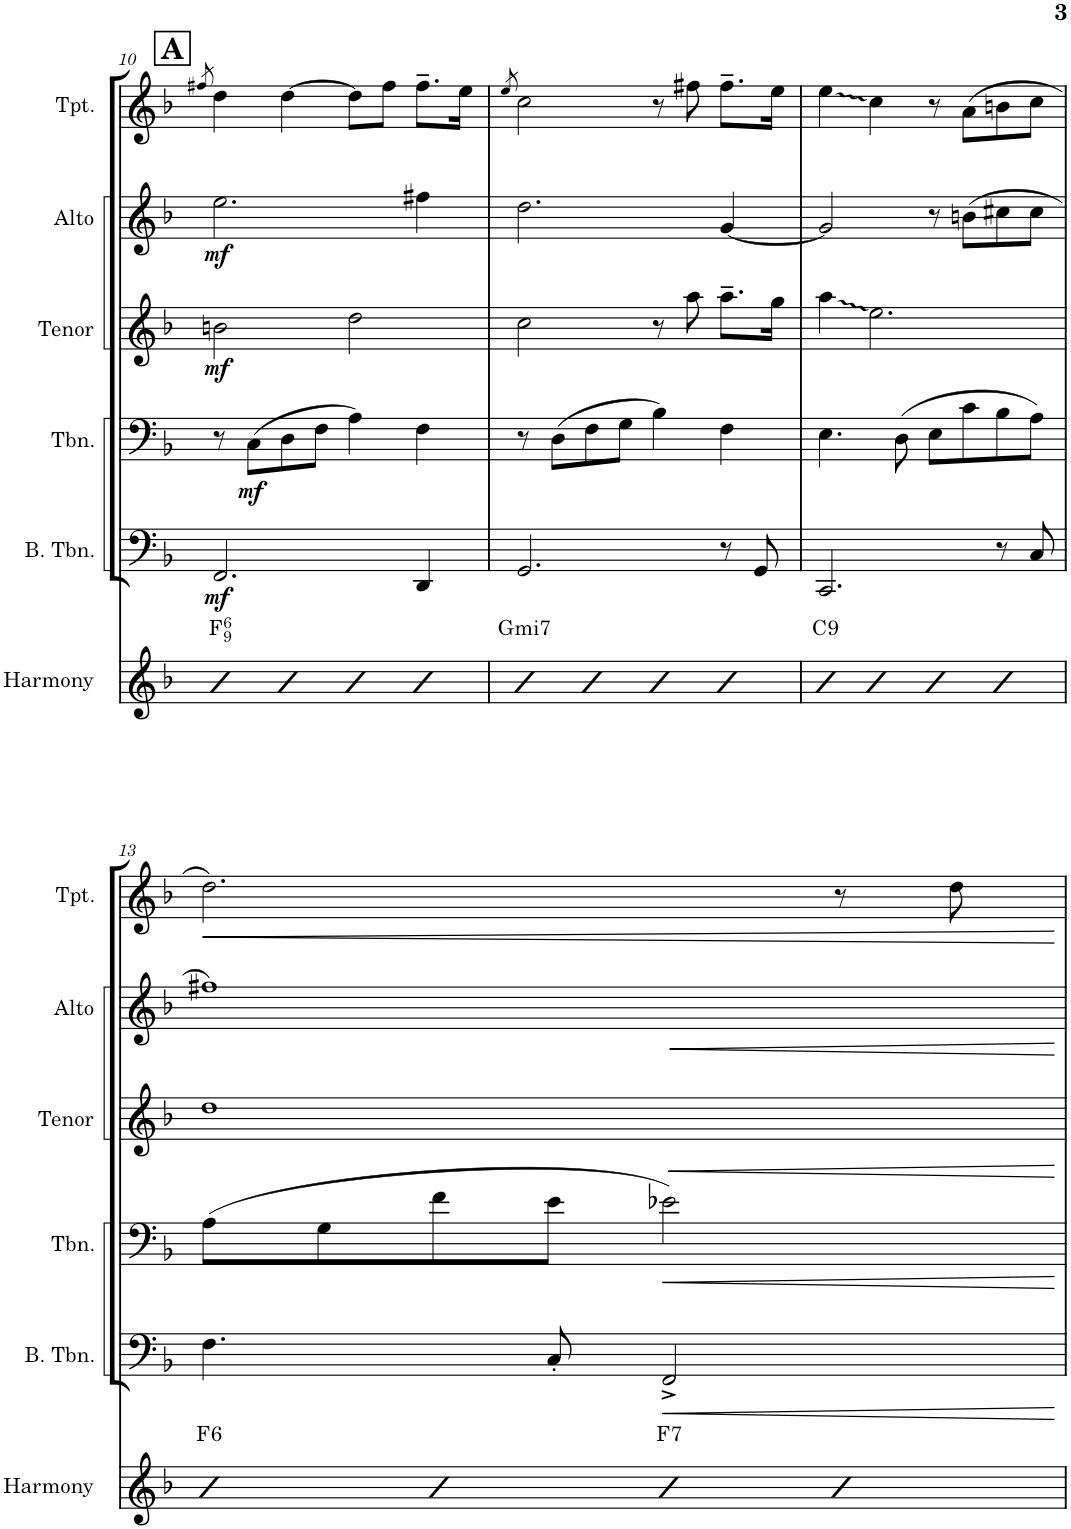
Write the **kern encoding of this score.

**kern	**harte	**kern	**dynam	**kern	**dynam	**kern	**dynam	**kern	**dynam	**kern	**dynam
*part6	*part6	*part5	*part5	*part4	*part4	*part3	*part3	*part2	*part2	*part1	*part1
*staff6	*	*staff5	*staff5	*staff4	*staff4	*staff3	*staff3	*staff2	*staff2	*staff1	*staff1
*I"Harmony	*	*I"Bass Trombone	*	*I"Trombone	*	*I"Tenor Sax	*	*I"Alto Sax	*	*I"(Solo) Trumpet	*
*I'Harmony	*	*I'B. Tbn.	*	*I'Tbn.	*	*I'Tenor	*	*I'Alto	*	*I'Tpt.	*
!!LO:PB:g=z
*clefG2	*	*clefF4	*	*clefF4	*	*clefG2	*	*clefG2	*	*clefG2	*
*	*	*	*	*	*	*Trd8c14	*	*Trd5c9	*	*Trd1c2	*
*k[b-]	*	*k[b-]	*	*k[b-]	*	*k[b-]	*	*k[b-]	*	*k[b-]	*
*M4/4	*	*M4/4	*	*M4/4	*	*M4/4	*	*M4/4	*	*M4/4	*
!!LO:REH:place=s1:a:B:cj:fs=14:t=A
=10	=10	=10	=10	=10	=10	=10	=10	=10	=10	=10	=10
.	.	.	.	.	.	.	.	.	.	8qff#X/	.
!	!LO:H:kt=6	!	!LO:DY:b	!	!	!	!LO:DY:b	!	!LO:DY:b	!	!
4b-	F:maj6(9)	2.FF/	mf	8r	.	2bn\	mf	2.ee\	mf	4dd\	.
!	!	!	!	!	!LO:DY:b	!	!	!	!	!	!
.	.	.	.	(8C\L	mf	.	.	.	.	.	.
4b-	.	.	.	8D\	.	.	.	.	.	[4dd\	.
.	.	.	.	8F\J	.	.	.	.	.	.	.
4b-	.	.	.	4A\)	.	2dd\	.	.	.	8dd\L]	.
.	.	.	.	.	.	.	.	.	.	8ff#\J	.
4b-	.	4DD/	.	4F\	.	.	.	4ff#X\	.	8.ff#~\L	.
.	.	.	.	.	.	.	.	.	.	16ee\Jk	.
=11	=11	=11	=11	=11	=11	=11	=11	=11	=11	=11	=11
.	.	.	.	.	.	.	.	.	.	8qee/	.
!	!LO:H:kt=mi7	!	!	!	!	!	!	!	!	!	!
4b-	G:min7	2.GG/	.	8r	.	2cc\	.	2.dd\	.	2cc\	.
.	.	.	.	(8D\L	.	.	.	.	.	.	.
4b-	.	.	.	8F\	.	.	.	.	.	.	.
.	.	.	.	8G\J	.	.	.	.	.	.	.
4b-	.	.	.	4B-\)	.	8r	.	.	.	8r	.
.	.	.	.	.	.	8aa\	.	.	.	8ff#X\	.
4b-	.	8r	.	4F\	.	8.aa~\L	.	[4g/	.	8.ff#~\L	.
.	.	8GG/	.	.	.	.	.	.	.	.	.
.	.	.	.	.	.	16gg\Jk	.	.	.	16ee\Jk	.
=12	=12	=12	=12	=12	=12	=12	=12	=12	=12	=12	=12
!	!LO:H:kt=9	!	!	!	!	!	!	!	!	!	!
4b-	C:9	2.CC/	.	4.E\	.	4aa\	.	2g/]	.	4ee\	.
4b-	.	.	.	.	.	2.ee\	.	.	.	4cc\	.
.	.	.	.	(8D\	.	.	.	.	.	.	.
4b-	.	.	.	8E\L	.	.	.	8r	.	8r	.
.	.	.	.	8c\	.	.	.	(8bn\L	.	(8a\L	.
4b-	.	8r	.	8B-\	.	.	.	8cc#X\	.	8bn\	.
.	.	8C/	.	8A\J)	.	.	.	8cc#\J	.	8cc\J	.
!!LO:LB:g=z
=13	=13	=13	=13	=13	=13	=13	=13	=13	=13	=13	=13
!	!LO:H:kt=6	!	!	!	!	!	!	!	!	!	!LO:HP:b
4b-	F:maj6	4.F\	.	(8A\L	.	1dd	.	1ff#X)	.	2.dd\)	<
.	.	.	.	8G\	.	.	.	.	.	.	.
4b-	.	.	.	8f\	.	.	.	.	.	.	.
.	.	8C'/	.	8e\J	.	.	.	.	.	.	.
!	!LO:H:kt=7	!	!	!	!LO:HP:b	!	!	!	!	!	!
4b-	F:7	2FF^/	.	2e-X\)	<	.	.	.	.	.	.
4b-	.	.	.	.	.	.	.	.	.	8r	.
.	.	.	.	.	.	.	.	.	.	8dd\	.
.	.	.	.	.	[	.	.	.	.	.	[
=	=	=	=	=	=	=	=	=	=	=	=
*-	*-	*-	*-	*-	*-	*-	*-	*-	*-	*-	*-
